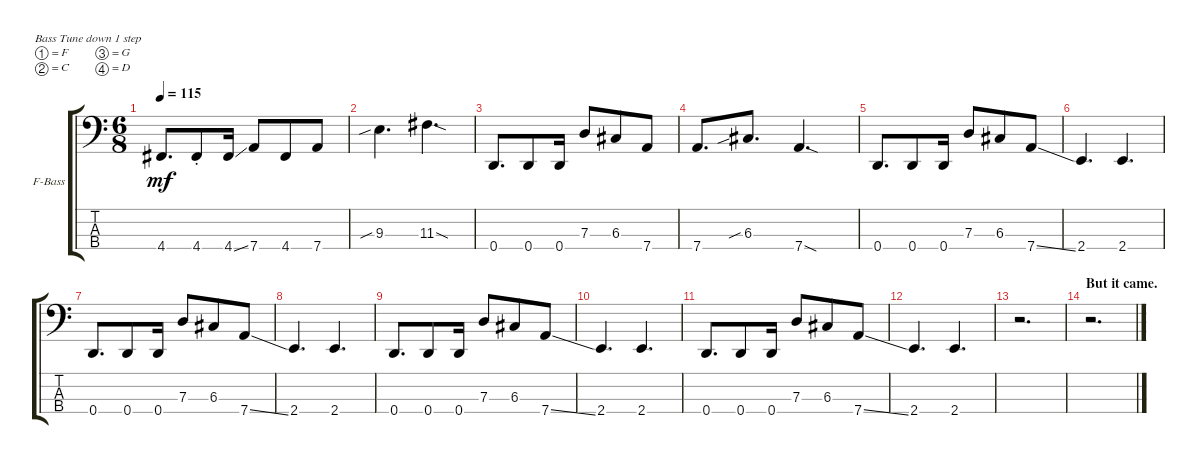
\bracketExtendMode groupsimilarinstruments
\firstSystemTrackNameOrientation horizontal
\otherSystemsTrackNameOrientation horizontal
\track ("Fretless Bass" "F-Bass") {instrument fretlessbass}
\staff {score tabs}
\tuning (F2 C2 G1 D1)
\ts (6 8)
\tempo 115
\clef f4
\ks c
4.4.8{d dy mf} 4.4{st}.8 4.4{ss}.16 7.4.8 4.4.8 7.4.8 |
9.3{sib}.4{d} 11.3{sod}.4{d} |
0.4.8{d} 0.4.8 0.4.16 7.3.8 6.3.8 7.4.8 |
7.4.8{d} 6.3{sib}.8{d} 7.4{sod}.4{d} |
0.4.8{d} 0.4.8 0.4.16 7.3.8 6.3.8 7.4{ss}.8 |
2.4.4{d} 2.4.4{d} |
0.4.8{d} 0.4.8 0.4.16 7.3.8 6.3.8 7.4{ss}.8 |
2.4.4{d} 2.4.4{d} |
0.4.8{d} 0.4.8 0.4.16 7.3.8 6.3.8 7.4{ss}.8 |
2.4.4{d} 2.4.4{d} |
0.4.8{d} 0.4.8 0.4.16 7.3.8 6.3.8 7.4{ss}.8 |
2.4.4{d} 2.4.4{d} |
r.2{d} |
\section ("" "But it came.")
r.2{d}
